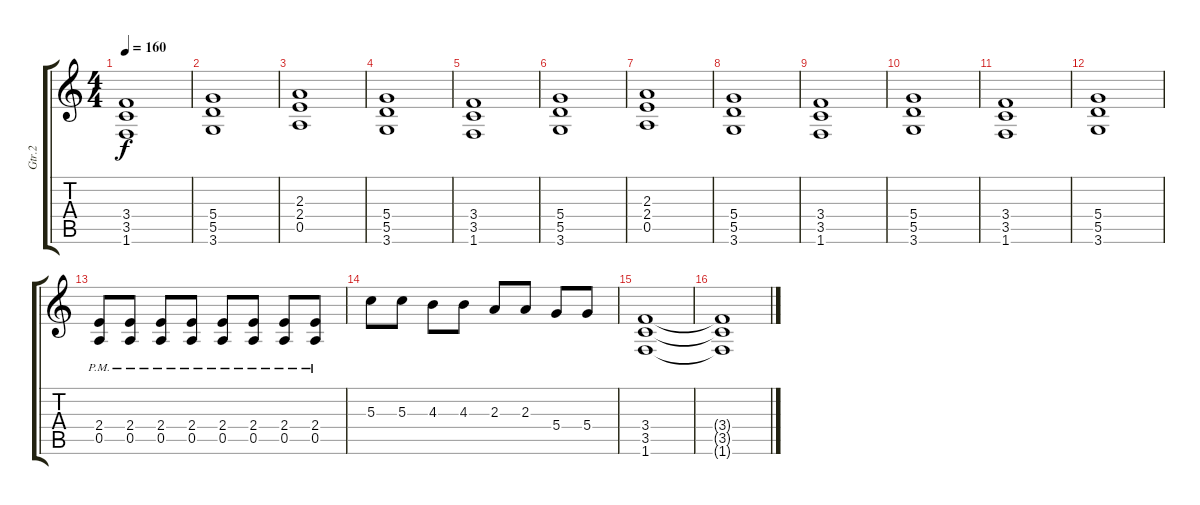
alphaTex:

\track ("Gtr.2" "Gtr.2") {instrument overdrivenguitar}
\staff {score tabs}
\tuning (E4 B3 G3 D3 A2 E2) {hide}
\ts (4 4)
\tempo 160
\clef g2
\ks c
(3.4 3.5 1.6).1{dy f} |
(5.4 5.5 3.6).1 |
(2.3 2.4 0.5).1 |
(5.4 5.5 3.6).1 |
(3.4 3.5 1.6).1 |
(5.4 5.5 3.6).1 |
(2.3 2.4 0.5).1 |
(5.4 5.5 3.6).1 |
(3.4 3.5 1.6).1 |
(5.4 5.5 3.6).1 |
(3.4 3.5 1.6).1 |
(5.4 5.5 3.6).1 |
(2.4{pm} 0.5{pm}).8 (2.4{pm} 0.5{pm}).8 (2.4{pm} 0.5{pm}).8 (2.4{pm} 0.5{pm}).8 (2.4{pm} 0.5{pm}).8 (2.4{pm} 0.5{pm}).8 (2.4{pm} 0.5{pm}).8 (2.4{pm} 0.5{pm}).8 |
5.3.8 5.3.8 4.3.8 4.3.8 2.3.8 2.3.8 5.4.8 5.4.8 |
(3.4 3.5 1.6).1 |
(3.4{t} 3.5{t} 1.6{t}).1
